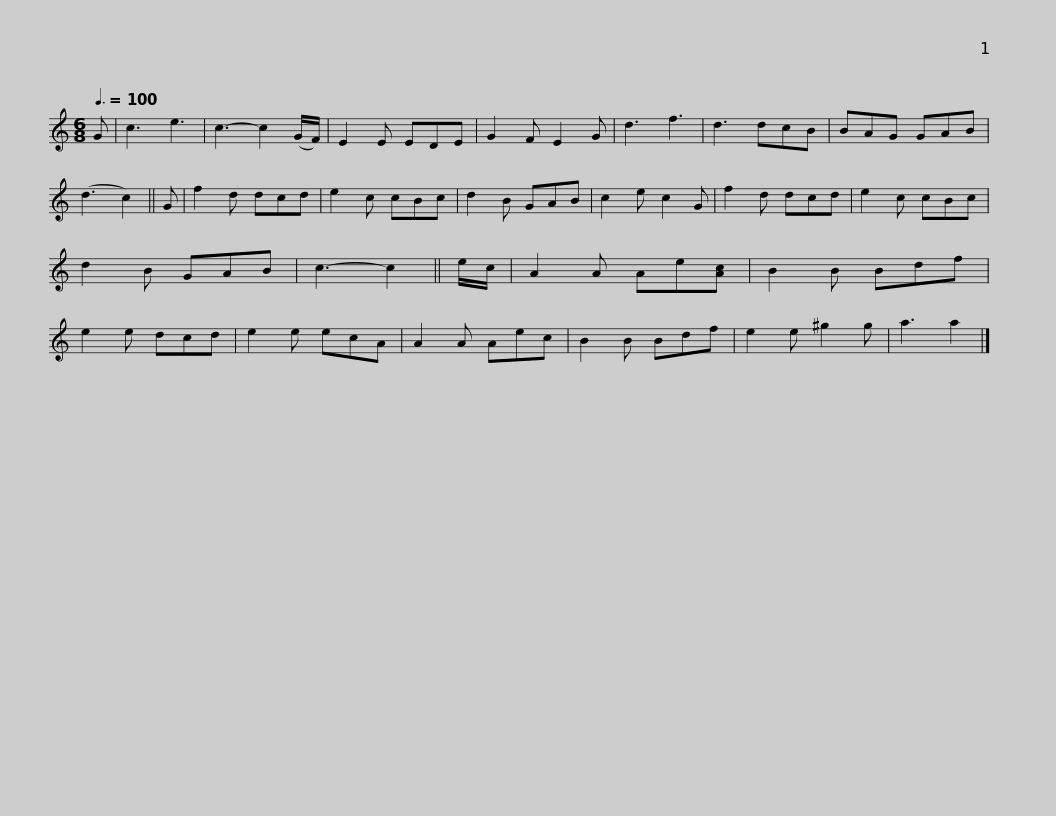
X:1
L:1/8
Q:3/8=100
M:6/8
I:linebreak $
K:C
V:1 treble
V:1
 G | c3 e3 | c3- c2 (G/F/) | E2 E EDE | G2 F E2 G |$ %5
 d3 f3 | d3 dcB | BAG GAB | (d3 c2) ||$ G | %10
 f2 d dcd | e2 c cBc | d2 B GAB | c2 e c2 G |$ f2 d dcd | %15
 e2 c cBc | d2 B GAB | c3- c2 ||$ e/c/ | A2 A Ae[Ac] | %20
 B2 B Bdf | e2 e dcd | e2 e ecA |$ A2 A Aec | B2 B Bdf | %25
 e2 e ^g2 g | a3 a2 |] %27
